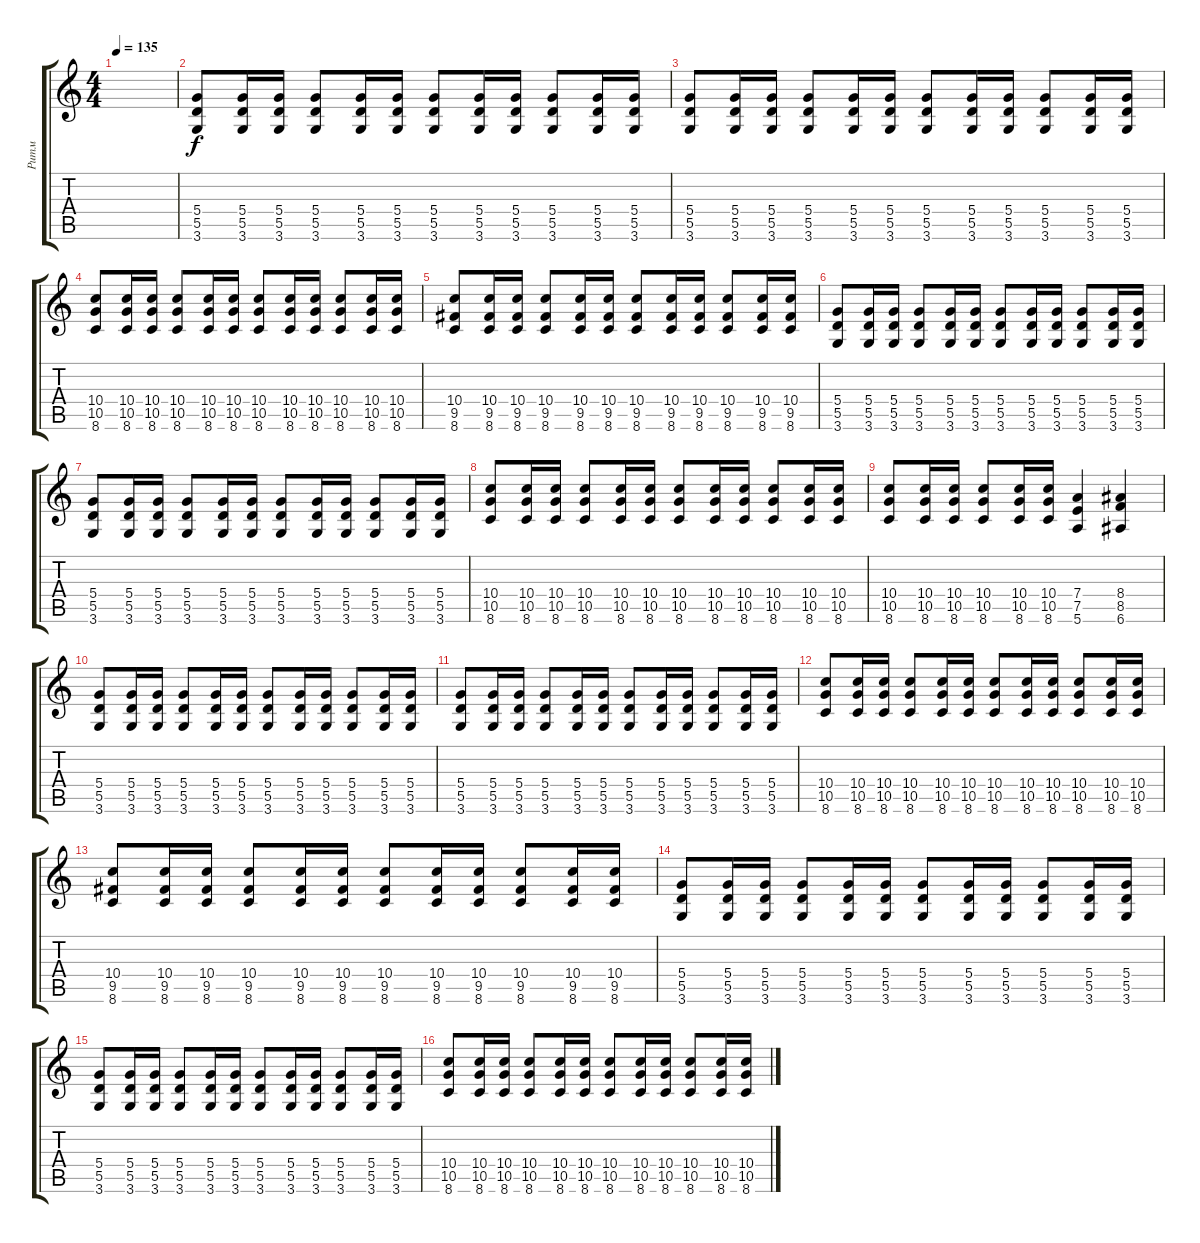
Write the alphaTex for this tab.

\track ("Ритм" "Ритм") {instrument acousticguitarsteel}
\staff {score tabs}
\tuning (E4 B3 G3 D3 A2 E2) {hide}
\ts (4 4)
\tempo 135
\clef g2
\ks c
|
(5.4 5.5 3.6).8 (5.4 5.5 3.6).16 (5.4 5.5 3.6).16 (5.4 5.5 3.6).8 (5.4 5.5 3.6).16 (5.4 5.5 3.6).16 (5.4 5.5 3.6).8 (5.4 5.5 3.6).16 (5.4 5.5 3.6).16 (5.4 5.5 3.6).8 (5.4 5.5 3.6).16 (5.4 5.5 3.6).16 |
(5.4 5.5 3.6).8 (5.4 5.5 3.6).16 (5.4 5.5 3.6).16 (5.4 5.5 3.6).8 (5.4 5.5 3.6).16 (5.4 5.5 3.6).16 (5.4 5.5 3.6).8 (5.4 5.5 3.6).16 (5.4 5.5 3.6).16 (5.4 5.5 3.6).8 (5.4 5.5 3.6).16 (5.4 5.5 3.6).16 |
(10.4 10.5 8.6).8 (10.4 10.5 8.6).16 (10.4 10.5 8.6).16 (10.4 10.5 8.6).8 (10.4 10.5 8.6).16 (10.4 10.5 8.6).16 (10.4 10.5 8.6).8 (10.4 10.5 8.6).16 (10.4 10.5 8.6).16 (10.4 10.5 8.6).8 (10.4 10.5 8.6).16 (10.4 10.5 8.6).16 |
(10.4 9.5 8.6).8 (10.4 9.5 8.6).16 (10.4 9.5 8.6).16 (10.4 9.5 8.6).8 (10.4 9.5 8.6).16 (10.4 9.5 8.6).16 (10.4 9.5 8.6).8 (10.4 9.5 8.6).16 (10.4 9.5 8.6).16 (10.4 9.5 8.6).8 (10.4 9.5 8.6).16 (10.4 9.5 8.6).16 |
(5.4 5.5 3.6).8 (5.4 5.5 3.6).16 (5.4 5.5 3.6).16 (5.4 5.5 3.6).8 (5.4 5.5 3.6).16 (5.4 5.5 3.6).16 (5.4 5.5 3.6).8 (5.4 5.5 3.6).16 (5.4 5.5 3.6).16 (5.4 5.5 3.6).8 (5.4 5.5 3.6).16 (5.4 5.5 3.6).16 |
(5.4 5.5 3.6).8 (5.4 5.5 3.6).16 (5.4 5.5 3.6).16 (5.4 5.5 3.6).8 (5.4 5.5 3.6).16 (5.4 5.5 3.6).16 (5.4 5.5 3.6).8 (5.4 5.5 3.6).16 (5.4 5.5 3.6).16 (5.4 5.5 3.6).8 (5.4 5.5 3.6).16 (5.4 5.5 3.6).16 |
(10.4 10.5 8.6).8 (10.4 10.5 8.6).16 (10.4 10.5 8.6).16 (10.4 10.5 8.6).8 (10.4 10.5 8.6).16 (10.4 10.5 8.6).16 (10.4 10.5 8.6).8 (10.4 10.5 8.6).16 (10.4 10.5 8.6).16 (10.4 10.5 8.6).8 (10.4 10.5 8.6).16 (10.4 10.5 8.6).16 |
(10.4 10.5 8.6).8 (10.4 10.5 8.6).16 (10.4 10.5 8.6).16 (10.4 10.5 8.6).8 (10.4 10.5 8.6).16 (10.4 10.5 8.6).16 (7.4 7.5 5.6).4 (8.4 8.5 6.6).4 |
(5.4 5.5 3.6).8 (5.4 5.5 3.6).16 (5.4 5.5 3.6).16 (5.4 5.5 3.6).8 (5.4 5.5 3.6).16 (5.4 5.5 3.6).16 (5.4 5.5 3.6).8 (5.4 5.5 3.6).16 (5.4 5.5 3.6).16 (5.4 5.5 3.6).8 (5.4 5.5 3.6).16 (5.4 5.5 3.6).16 |
(5.4 5.5 3.6).8 (5.4 5.5 3.6).16 (5.4 5.5 3.6).16 (5.4 5.5 3.6).8 (5.4 5.5 3.6).16 (5.4 5.5 3.6).16 (5.4 5.5 3.6).8 (5.4 5.5 3.6).16 (5.4 5.5 3.6).16 (5.4 5.5 3.6).8 (5.4 5.5 3.6).16 (5.4 5.5 3.6).16 |
(10.4 10.5 8.6).8 (10.4 10.5 8.6).16 (10.4 10.5 8.6).16 (10.4 10.5 8.6).8 (10.4 10.5 8.6).16 (10.4 10.5 8.6).16 (10.4 10.5 8.6).8 (10.4 10.5 8.6).16 (10.4 10.5 8.6).16 (10.4 10.5 8.6).8 (10.4 10.5 8.6).16 (10.4 10.5 8.6).16 |
(10.4 9.5 8.6).8 (10.4 9.5 8.6).16 (10.4 9.5 8.6).16 (10.4 9.5 8.6).8 (10.4 9.5 8.6).16 (10.4 9.5 8.6).16 (10.4 9.5 8.6).8 (10.4 9.5 8.6).16 (10.4 9.5 8.6).16 (10.4 9.5 8.6).8 (10.4 9.5 8.6).16 (10.4 9.5 8.6).16 |
(5.4 5.5 3.6).8 (5.4 5.5 3.6).16 (5.4 5.5 3.6).16 (5.4 5.5 3.6).8 (5.4 5.5 3.6).16 (5.4 5.5 3.6).16 (5.4 5.5 3.6).8 (5.4 5.5 3.6).16 (5.4 5.5 3.6).16 (5.4 5.5 3.6).8 (5.4 5.5 3.6).16 (5.4 5.5 3.6).16 |
(5.4 5.5 3.6).8 (5.4 5.5 3.6).16 (5.4 5.5 3.6).16 (5.4 5.5 3.6).8 (5.4 5.5 3.6).16 (5.4 5.5 3.6).16 (5.4 5.5 3.6).8 (5.4 5.5 3.6).16 (5.4 5.5 3.6).16 (5.4 5.5 3.6).8 (5.4 5.5 3.6).16 (5.4 5.5 3.6).16 |
(10.4 10.5 8.6).8 (10.4 10.5 8.6).16 (10.4 10.5 8.6).16 (10.4 10.5 8.6).8 (10.4 10.5 8.6).16 (10.4 10.5 8.6).16 (10.4 10.5 8.6).8 (10.4 10.5 8.6).16 (10.4 10.5 8.6).16 (10.4 10.5 8.6).8 (10.4 10.5 8.6).16 (10.4 10.5 8.6).16
